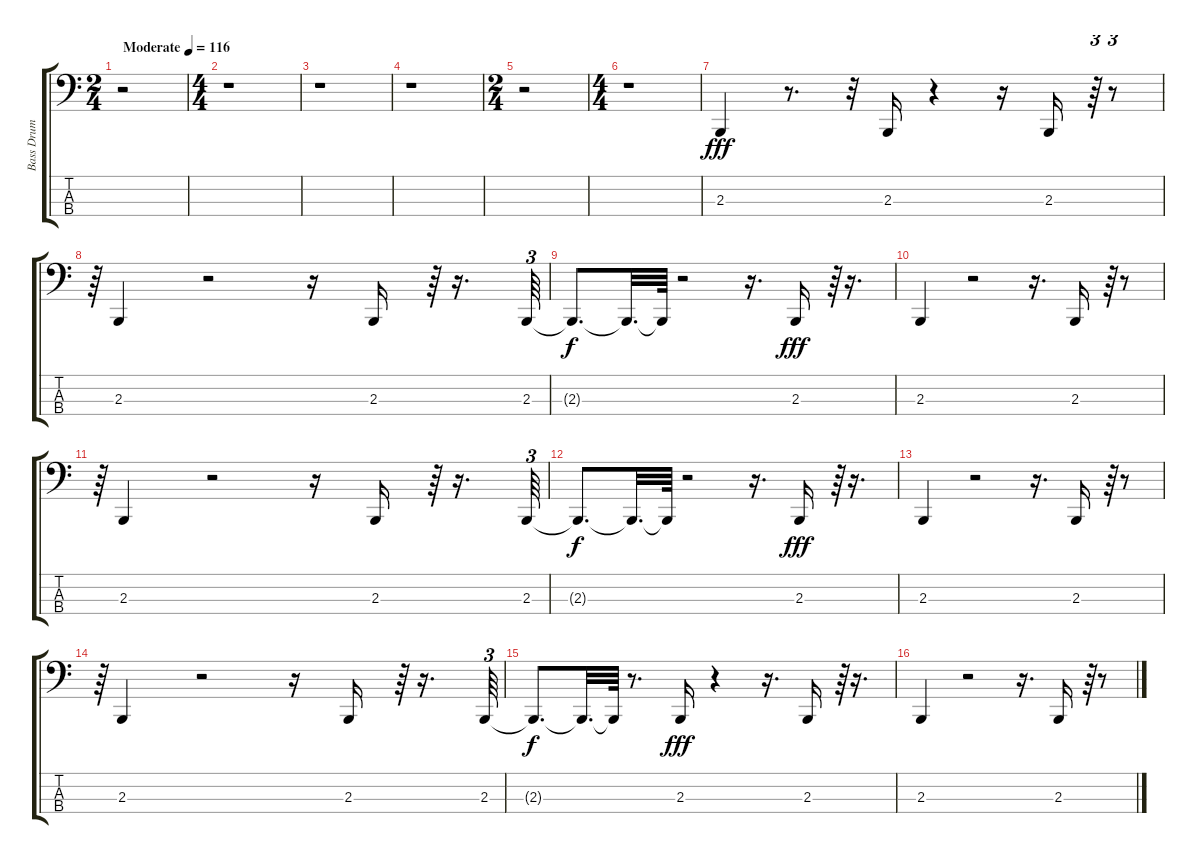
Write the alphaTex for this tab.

\track ("Bass Drum" "Bass Drum") {instrument acousticgrandpiano}
\staff {score tabs}
\tuning (G2 D2 A1 E1) {hide}
\ts (2 4)
\tempo (116 "Moderate")
\clef f4
\ks c
r.2{dy fff instrument acousticgrandpiano} |
\ts (4 4)
r.1 |
r.1 |
r.1 |
\ts (2 4)
r.2 |
\ts (4 4)
r.1 |
2.3.4 r.8{d} r.32 2.3.16 r.4 r.16 2.3.16 r.64{tu (3 2)} r.8{tu (3 2)} |
r.64{tu (3 2)} 2.3.4 r.2 r.16 2.3.16 r.64{tu (3 2)} r.16{d} 2.3.64{tu (3 2)} |
2.3{t}.8{d dy f} 2.3{t}.32{d} 2.3{t}.64 r.2 r.16{d} 2.3.16{dy fff} r.64{tu (3 2)} r.16{d} |
2.3.4 r.2 r.16{d} 2.3.16 r.64{tu (3 2)} r.8{tu (3 2)} |
r.64{tu (3 2)} 2.3.4 r.2 r.16 2.3.16 r.64{tu (3 2)} r.16{d} 2.3.64{tu (3 2)} |
2.3{t}.8{d dy f} 2.3{t}.32{d} 2.3{t}.64 r.2 r.16{d} 2.3.16{dy fff} r.64{tu (3 2)} r.16{d} |
2.3.4 r.2 r.16{d} 2.3.16 r.64{tu (3 2)} r.8{tu (3 2)} |
r.64{tu (3 2)} 2.3.4 r.2 r.16 2.3.16 r.64{tu (3 2)} r.16{d} 2.3.64{tu (3 2)} |
2.3{t}.8{d dy f} 2.3{t}.32{d} 2.3{t}.64 r.8{d} 2.3.16{dy fff} r.4 r.16{d} 2.3.16 r.64{tu (3 2)} r.16{d} |
2.3.4 r.2 r.16{d} 2.3.16 r.64{tu (3 2)} r.8{tu (3 2)}
